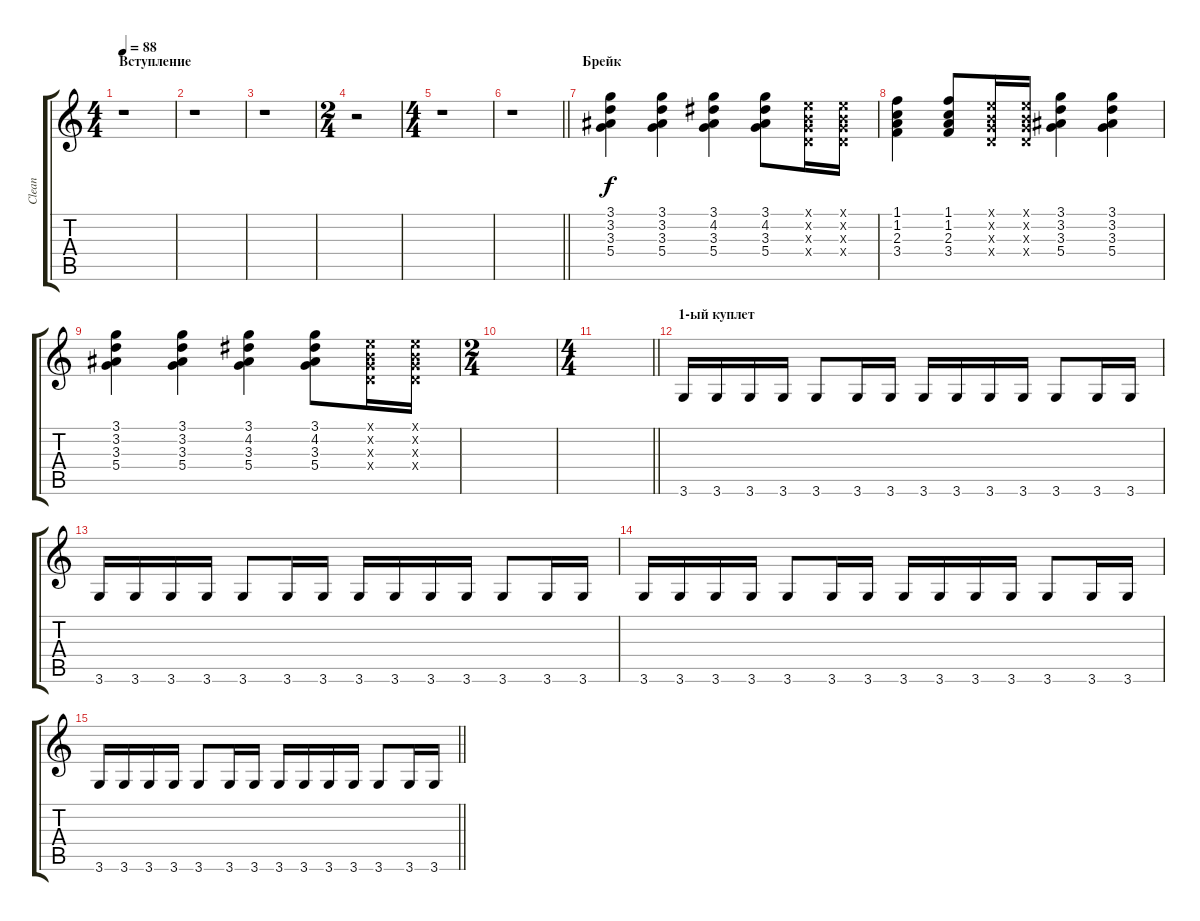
\track ("Clean" "Clean") {instrument electricguitarclean}
\staff {score tabs}
\tuning (E4 B3 G3 D3 A2 E2) {hide}
\ts (4 4)
\section ("" "Вступление")
\tempo 88
\clef g2
\ks c
r.1{dy f instrument electricguitarclean} |
r.1 |
r.1 |
\ts (2 4)
r.2 |
\ts (4 4)
r.1 |
\barLineRight lightlight
r.1 |
\section ("" "Брейк")
(3.1 3.2 3.3 5.4).4 (3.1 3.2 3.3 5.4).4 (3.1 4.2 3.3 5.4).4 (3.1 4.2 3.3 5.4).8 (0.1{x} 0.2{x} 0.3{x} 0.4{x}).16 (0.1{x} 0.2{x} 0.3{x} 0.4{x}).16 |
(1.1 1.2 2.3 3.4).4 (1.1 1.2 2.3 3.4).8 (0.1{x} 0.2{x} 0.3{x} 0.4{x}).16 (0.1{x} 0.2{x} 0.3{x} 0.4{x}).16 (3.1 3.2 3.3 5.4).4 (3.1 3.2 3.3 5.4).4 |
(3.1 3.2 3.3 5.4).4 (3.1 3.2 3.3 5.4).4 (3.1 4.2 3.3 5.4).4 (3.1 4.2 3.3 5.4).8 (0.1{x} 0.2{x} 0.3{x} 0.4{x}).16 (0.1{x} 0.2{x} 0.3{x} 0.4{x}).16 |
\ts (2 4)
|
\ts (4 4)
\barLineRight lightlight
|
\section ("" "1-ый куплет")
3.6.16{instrument distortionguitar} 3.6.16 3.6.16 3.6.16 3.6.8 3.6.16 3.6.16 3.6.16 3.6.16 3.6.16 3.6.16 3.6.8 3.6.16 3.6.16 |
3.6.16 3.6.16 3.6.16 3.6.16 3.6.8 3.6.16 3.6.16 3.6.16 3.6.16 3.6.16 3.6.16 3.6.8 3.6.16 3.6.16 |
3.6.16 3.6.16 3.6.16 3.6.16 3.6.8 3.6.16 3.6.16 3.6.16 3.6.16 3.6.16 3.6.16 3.6.8 3.6.16 3.6.16 |
\barLineRight lightlight
3.6.16 3.6.16 3.6.16 3.6.16 3.6.8 3.6.16 3.6.16 3.6.16 3.6.16 3.6.16 3.6.16 3.6.8 3.6.16 3.6.16
